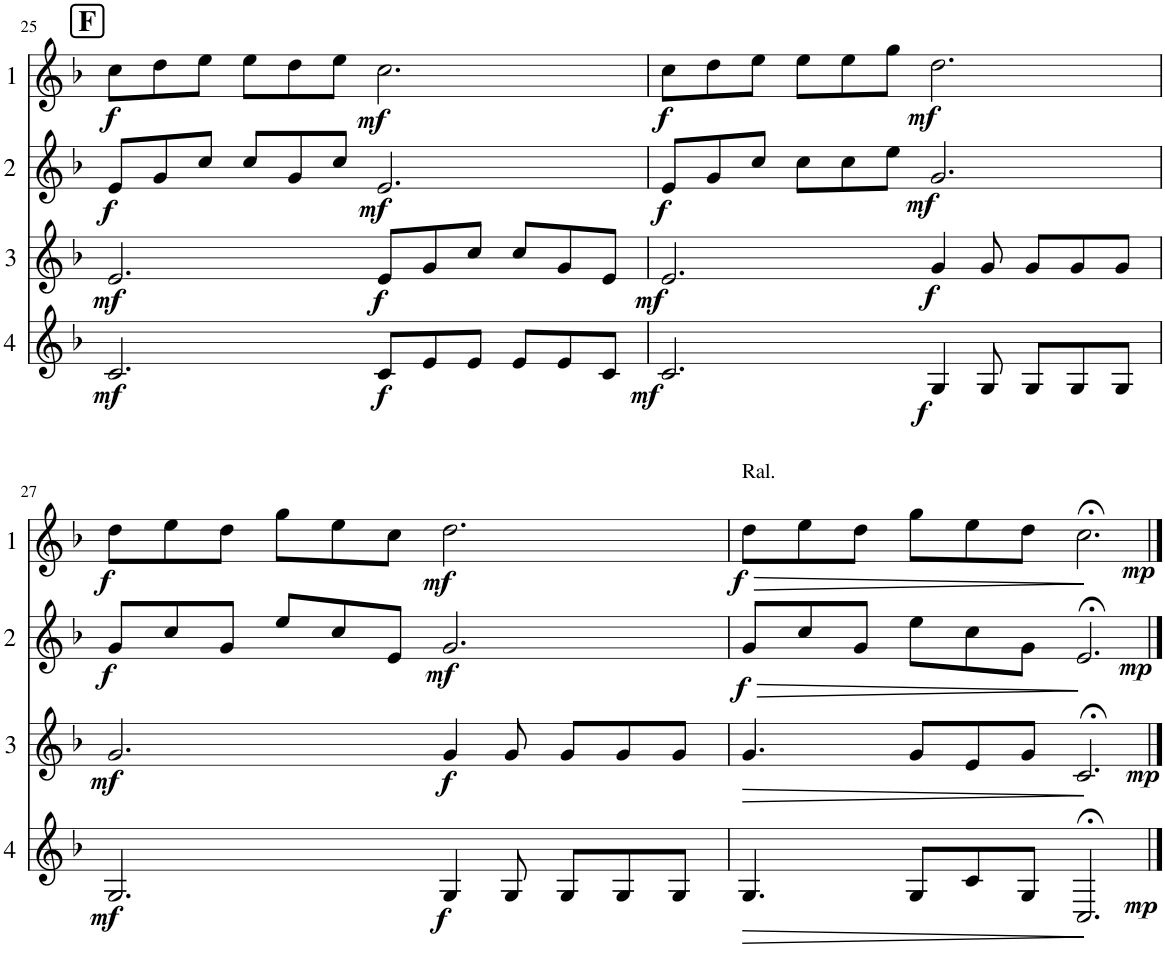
**kern	**dynam	**kern	**dynam	**kern	**dynam	**kern	**dynam
*part4	*part4	*part3	*part3	*part2	*part2	*part1	*part1
*staff4	*staff4	*staff3	*staff3	*staff2	*staff2	*staff1	*staff1
*I"4	*	*I"3	*	*I"2	*	*I"1	*
!!LO:PB:g=z
*clefG2	*	*clefG2	*	*clefG2	*	*clefG2	*
*Trd4c7	*	*Trd4c7	*	*Trd4c7	*	*Trd4c7	*
*k[b-]	*	*k[b-]	*	*k[b-]	*	*k[b-]	*
*M12/8	*	*M12/8	*	*M12/8	*	*M12/8	*
!!LO:REH:place=s1:a:B:cj:fs=14:t=F
=25	=25	=25	=25	=25	=25	=25	=25
!	!LO:DY:b	!	!LO:DY:b	!	!LO:DY:b	!	!LO:DY:b
2.c/	mf	2.e/	mf	8e/L	f	8cc\L	f
.	.	.	.	8g/	.	8dd\	.
.	.	.	.	8cc/J	.	8ee\J	.
.	.	.	.	8cc/L	.	8ee\L	.
.	.	.	.	8g/	.	8dd\	.
.	.	.	.	8cc/J	.	8ee\J	.
!	!LO:DY:b	!	!LO:DY:b	!	!LO:DY:b	!	!LO:DY:b
8c/L	f	8e/L	f	2.e/	mf	2.cc\	mf
8e/	.	8g/	.	.	.	.	.
8e/J	.	8cc/J	.	.	.	.	.
8e/L	.	8cc/L	.	.	.	.	.
8e/	.	8g/	.	.	.	.	.
8c/J	.	8e/J	.	.	.	.	.
=26	=26	=26	=26	=26	=26	=26	=26
!	!LO:DY:b	!	!LO:DY:b	!	!LO:DY:b	!	!LO:DY:b
2.c/	mf	2.e/	mf	8e/L	f	8cc\L	f
.	.	.	.	8g/	.	8dd\	.
.	.	.	.	8cc/J	.	8ee\J	.
.	.	.	.	8cc\L	.	8ee\L	.
.	.	.	.	8cc\	.	8ee\	.
.	.	.	.	8ee\J	.	8gg\J	.
!	!LO:DY:b	!	!LO:DY:b	!	!LO:DY:b	!	!LO:DY:b
4G/	f	4g/	f	2.g/	mf	2.dd\	mf
8G/	.	8g/	.	.	.	.	.
8G/L	.	8g/L	.	.	.	.	.
8G/	.	8g/	.	.	.	.	.
8G/J	.	8g/J	.	.	.	.	.
!!LO:LB:g=z
=27	=27	=27	=27	=27	=27	=27	=27
!	!LO:DY:b	!	!LO:DY:b	!	!LO:DY:b	!	!LO:DY:b
2.G/	mf	2.g/	mf	8g/L	f	8dd\L	f
.	.	.	.	8cc/	.	8ee\	.
.	.	.	.	8g/J	.	8dd\J	.
.	.	.	.	8ee/L	.	8gg\L	.
.	.	.	.	8cc/	.	8ee\	.
.	.	.	.	8e/J	.	8cc\J	.
!	!LO:DY:b	!	!LO:DY:b	!	!LO:DY:b	!	!LO:DY:b
4G/	f	4g/	f	2.g/	mf	2.dd\	mf
8G/	.	8g/	.	.	.	.	.
8G/L	.	8g/L	.	.	.	.	.
8G/	.	8g/	.	.	.	.	.
8G/J	.	8g/J	.	.	.	.	.
=28	=28	=28	=28	=28	=28	=28	=28
!	!	!	!	!	!	!LO:TX:a:t=Ral.	!
!	!LO:HP:b	!	!LO:HP:b	!	!LO:HP:b	!	!LO:HP:b
!	!	!	!	!	!LO:DY:n=1:b	!	!LO:DY:n=1:b
4.G/	>	4.g/	>	8g/L	> f	8dd\L	> f
.	.	.	.	8cc/	.	8ee\	.
.	.	.	.	8g/J	.	8dd\J	.
8G/L	.	8g/L	.	8ee\L	.	8gg\L	.
8c/	.	8e/	.	8cc\	.	8ee\	.
8G/J	.	8g/J	.	8g\J	.	8dd\J	.
!	!LO:DY:b	!	!LO:DY:b	!	!LO:DY:n=2:b	!	!LO:DY:n=2:b
2.C;</	mp	2.c;</	mp	2.e;</	mp	2.cc;<\	mp
.	]	.	]	.	]	.	]
==	==	==	==	==	==	==	==
*-	*-	*-	*-	*-	*-	*-	*-
